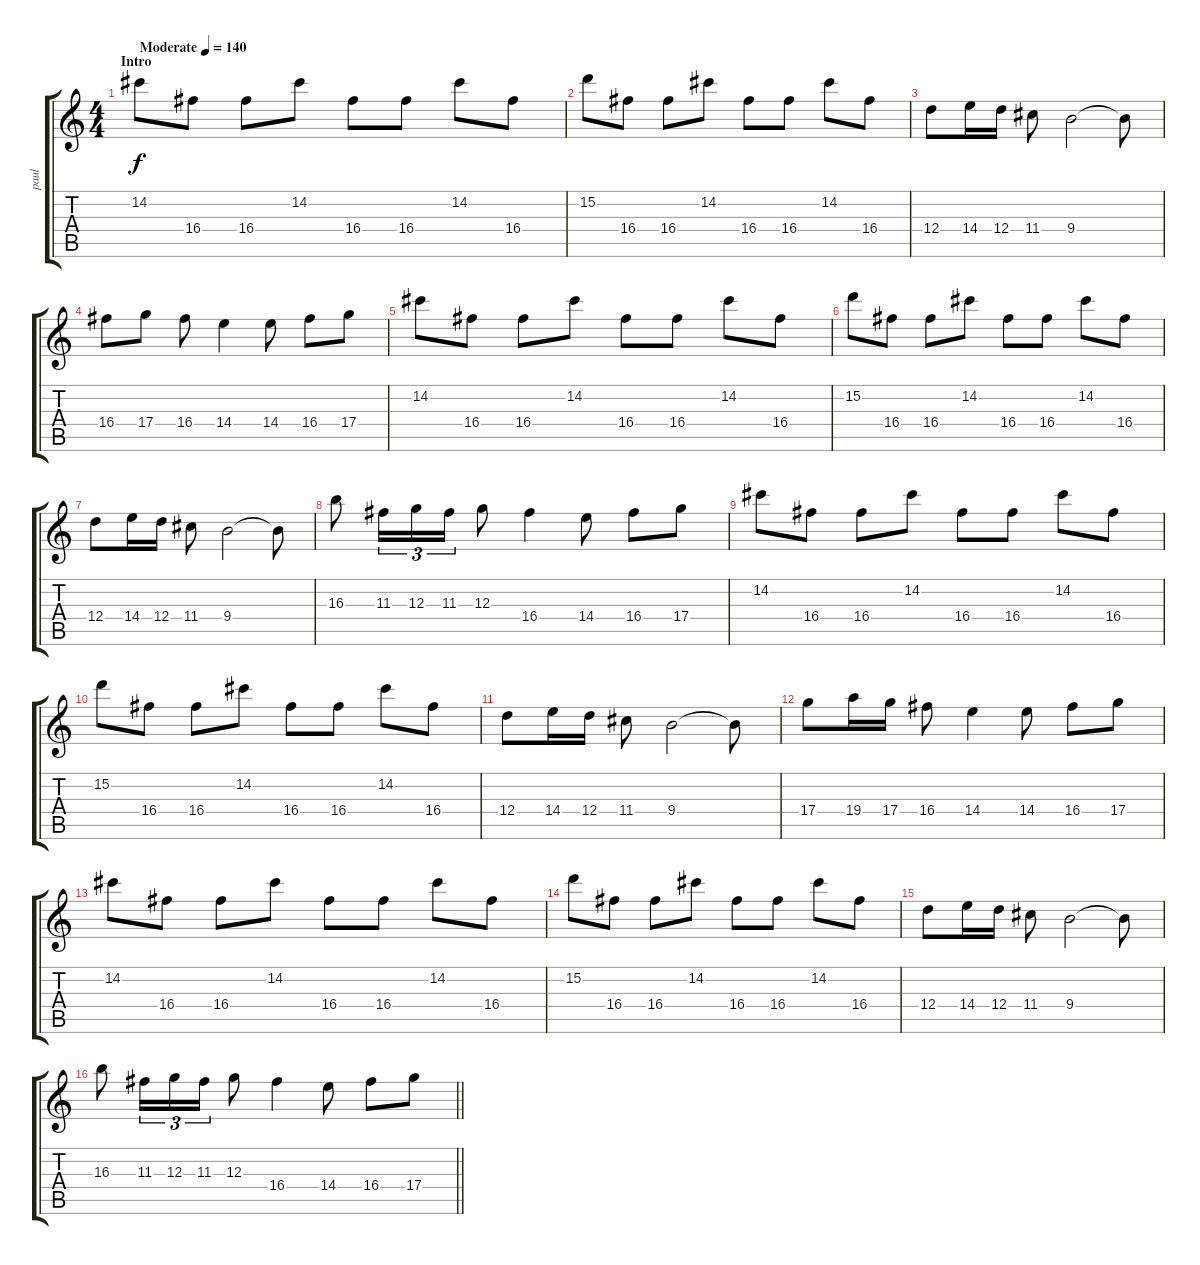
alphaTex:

\track ("paul" "paul") {instrument distortionguitar}
\staff {score tabs}
\tuning (E4 B3 G3 D3 A2 E2) {hide}
\ts (4 4)
\section ("" "Intro")
\tempo (140 "Moderate")
\clef g2
\ks c
14.2.8{dy f instrument distortionguitar} 16.4.8 16.4.8 14.2.8 16.4.8 16.4.8 14.2.8 16.4.8 |
15.2.8 16.4.8 16.4.8 14.2.8 16.4.8 16.4.8 14.2.8 16.4.8 |
12.4.8 14.4.16 12.4.16 11.4.8 9.4.2 9.4{t}.8 |
16.4.8 17.4.8 16.4.8 14.4.4 14.4.8 16.4.8 17.4.8 |
14.2.8 16.4.8 16.4.8 14.2.8 16.4.8 16.4.8 14.2.8 16.4.8 |
15.2.8 16.4.8 16.4.8 14.2.8 16.4.8 16.4.8 14.2.8 16.4.8 |
12.4.8 14.4.16 12.4.16 11.4.8 9.4.2 9.4{t}.8 |
16.3.8 11.3.16{tu (3 2)} 12.3.16{tu (3 2)} 11.3.16{tu (3 2)} 12.3.8 16.4.4 14.4.8 16.4.8 17.4.8 |
14.2.8 16.4.8 16.4.8 14.2.8 16.4.8 16.4.8 14.2.8 16.4.8 |
15.2.8 16.4.8 16.4.8 14.2.8 16.4.8 16.4.8 14.2.8 16.4.8 |
12.4.8 14.4.16 12.4.16 11.4.8 9.4.2 9.4{t}.8 |
17.4.8 19.4.16 17.4.16 16.4.8 14.4.4 14.4.8 16.4.8 17.4.8 |
14.2.8 16.4.8 16.4.8 14.2.8 16.4.8 16.4.8 14.2.8 16.4.8 |
15.2.8 16.4.8 16.4.8 14.2.8 16.4.8 16.4.8 14.2.8 16.4.8 |
12.4.8 14.4.16 12.4.16 11.4.8 9.4.2 9.4{t}.8 |
\barLineRight lightlight
16.3.8 11.3.16{tu (3 2)} 12.3.16{tu (3 2)} 11.3.16{tu (3 2)} 12.3.8 16.4.4 14.4.8 16.4.8 17.4.8
